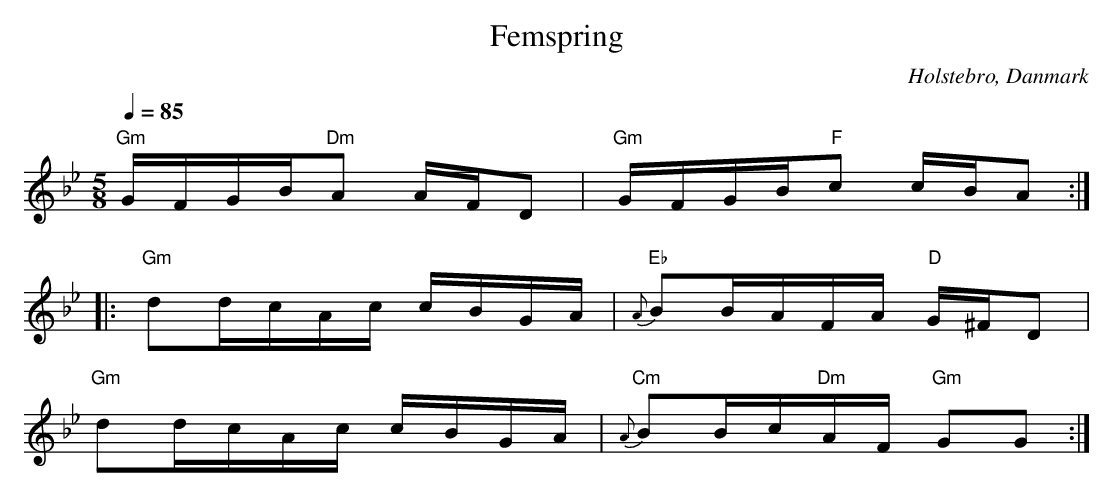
X:1
T:Femspring
O:Holstebro, Danmark
M:5/8
L:1/8
Q:1/4=85
K:Gm
"Gm"G/F/G/B/"Dm"A A/F/D |"Gm"G/F/G/B/"F"c c/B/A ::
"Gm"dd/c/A/c/ c/B/G/A/ |"Eb"{A}BB/A/F/A/ "D"G/^F/D |
"Gm"dd/c/A/c/ c/B/G/A/ |"Cm"{A}BB/c/"Dm"A/F/ "Gm"GG :|
